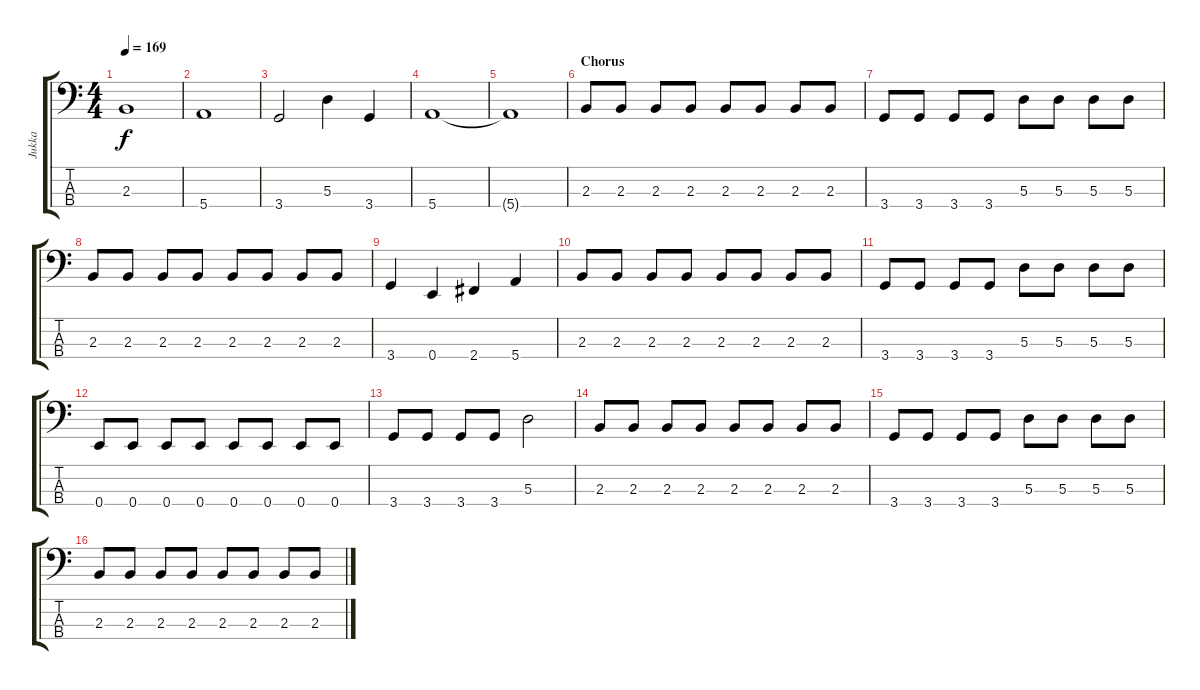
\track ("Jukka" "Jukka") {instrument electricbasspick}
\staff {score tabs}
\tuning (G2 D2 A1 E1) {hide}
\ts (4 4)
\tempo 169
\clef f4
\ks c
2.3{t}.1{dy f} |
5.4.1 |
3.4.2 5.3.4 3.4.4 |
5.4.1 |
5.4{t}.1 |
\section ("" "Chorus")
2.3.8 2.3.8 2.3.8 2.3.8 2.3.8 2.3.8 2.3.8 2.3.8 |
3.4.8 3.4.8 3.4.8 3.4.8 5.3.8 5.3.8 5.3.8 5.3.8 |
2.3.8 2.3.8 2.3.8 2.3.8 2.3.8 2.3.8 2.3.8 2.3.8 |
3.4.4 0.4.4 2.4.4 5.4.4 |
2.3.8 2.3.8 2.3.8 2.3.8 2.3.8 2.3.8 2.3.8 2.3.8 |
3.4.8 3.4.8 3.4.8 3.4.8 5.3.8 5.3.8 5.3.8 5.3.8 |
0.4.8 0.4.8 0.4.8 0.4.8 0.4.8 0.4.8 0.4.8 0.4.8 |
3.4.8 3.4.8 3.4.8 3.4.8 5.3.2 |
2.3.8 2.3.8 2.3.8 2.3.8 2.3.8 2.3.8 2.3.8 2.3.8 |
3.4.8 3.4.8 3.4.8 3.4.8 5.3.8 5.3.8 5.3.8 5.3.8 |
2.3.8 2.3.8 2.3.8 2.3.8 2.3.8 2.3.8 2.3.8 2.3.8
